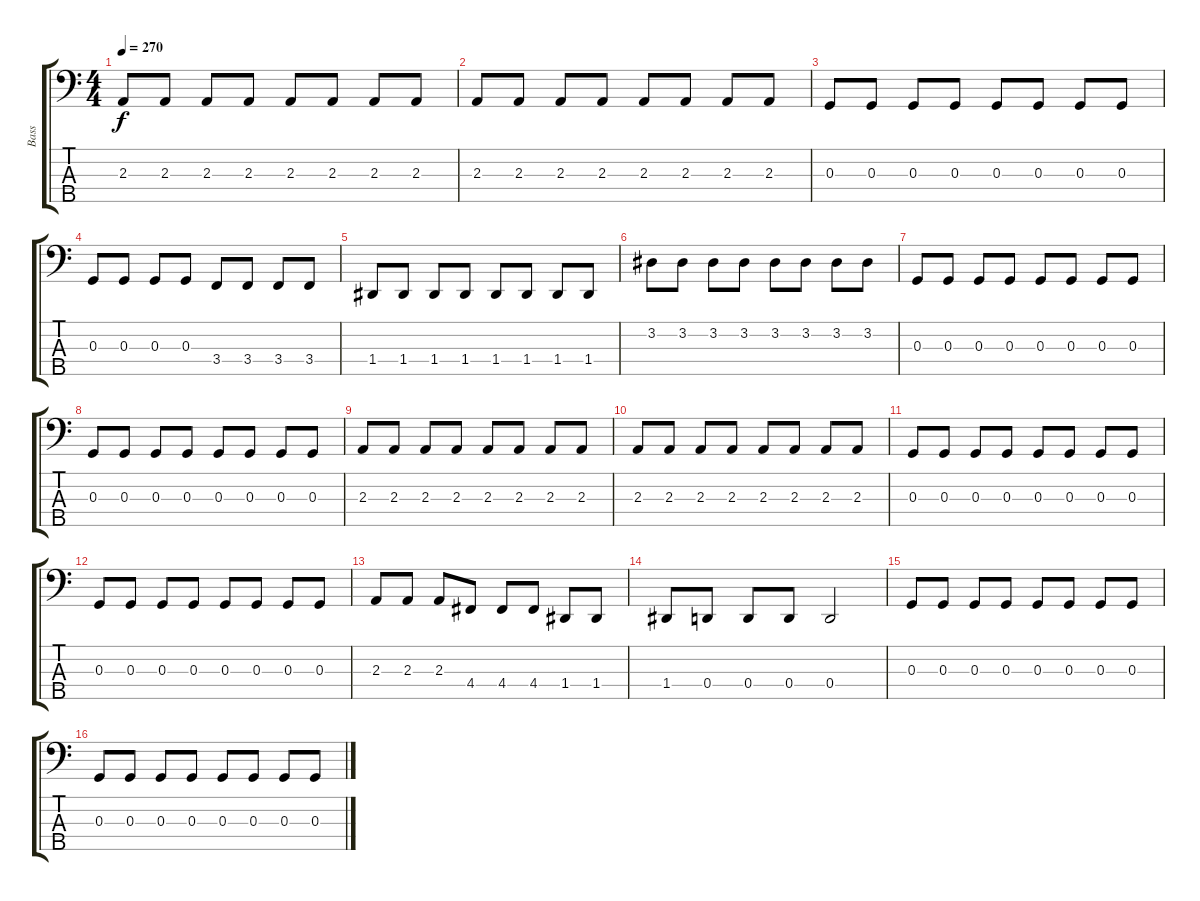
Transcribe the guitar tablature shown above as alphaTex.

\track ("Bass" "Bass") {instrument electricbassfinger}
\staff {score tabs}
\tuning (F2 C2 G1 D1 A0) {hide}
\ts (4 4)
\tempo 270
\clef f4
\ks c
2.3.8{dy f} 2.3.8 2.3.8 2.3.8 2.3.8 2.3.8 2.3.8 2.3.8 |
2.3.8 2.3.8 2.3.8 2.3.8 2.3.8 2.3.8 2.3.8 2.3.8 |
0.3.8 0.3.8 0.3.8 0.3.8 0.3.8 0.3.8 0.3.8 0.3.8 |
0.3.8 0.3.8 0.3.8 0.3.8 3.4.8 3.4.8 3.4.8 3.4.8 |
1.4.8 1.4.8 1.4.8 1.4.8 1.4.8 1.4.8 1.4.8 1.4.8 |
3.2.8 3.2.8 3.2.8 3.2.8 3.2.8 3.2.8 3.2.8 3.2.8 |
0.3.8 0.3.8 0.3.8 0.3.8 0.3.8 0.3.8 0.3.8 0.3.8 |
0.3.8 0.3.8 0.3.8 0.3.8 0.3.8 0.3.8 0.3.8 0.3.8 |
2.3.8 2.3.8 2.3.8 2.3.8 2.3.8 2.3.8 2.3.8 2.3.8 |
2.3.8 2.3.8 2.3.8 2.3.8 2.3.8 2.3.8 2.3.8 2.3.8 |
0.3.8 0.3.8 0.3.8 0.3.8 0.3.8 0.3.8 0.3.8 0.3.8 |
0.3.8 0.3.8 0.3.8 0.3.8 0.3.8 0.3.8 0.3.8 0.3.8 |
2.3.8 2.3.8 2.3.8 4.4.8 4.4.8 4.4.8 1.4.8 1.4.8 |
1.4.8 0.4.8 0.4.8 0.4.8 0.4.2 |
0.3.8 0.3.8 0.3.8 0.3.8 0.3.8 0.3.8 0.3.8 0.3.8 |
0.3.8 0.3.8 0.3.8 0.3.8 0.3.8 0.3.8 0.3.8 0.3.8
